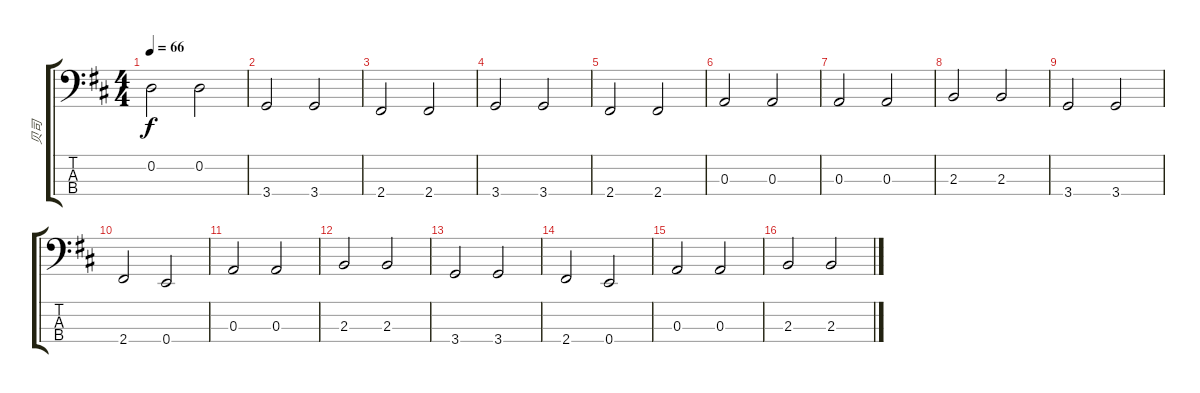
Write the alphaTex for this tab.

\track ("贝司" "贝司") {instrument electricbassfinger}
\staff {score tabs}
\tuning (G2 D2 A1 E1) {hide}
\ts (4 4)
\tempo 66
\clef f4
\ks d
0.2.2{dy f} 0.2.2 |
3.4.2 3.4.2 |
2.4.2 2.4.2 |
3.4.2 3.4.2 |
2.4.2 2.4.2 |
0.3.2 0.3.2 |
0.3.2 0.3.2 |
2.3.2 2.3.2 |
3.4.2 3.4.2 |
2.4.2 0.4.2 |
0.3.2 0.3.2 |
2.3.2 2.3.2 |
3.4.2 3.4.2 |
2.4.2 0.4.2 |
0.3.2 0.3.2 |
2.3.2 2.3.2
